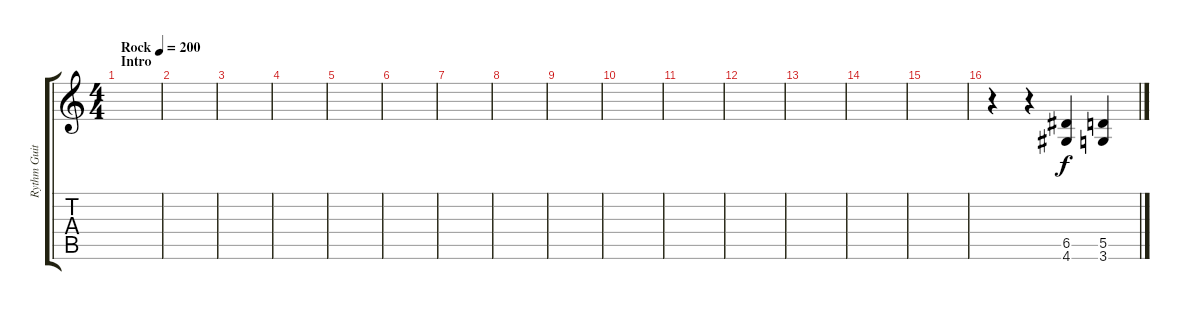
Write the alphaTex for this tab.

\track ("Rythm Guitar" "Rythm Guit") {instrument electricguitarclean}
\staff {score tabs}
\tuning (E4 B3 G3 D3 A2 E2) {hide}
\ts (4 4)
\section ("" "Intro")
\tempo (200 "Rock")
\clef g2
\ks c
|
|
|
|
|
|
|
|
|
|
|
|
|
|
|
r.4 r.4 (6.5 4.6).4 (5.5 3.6).4
